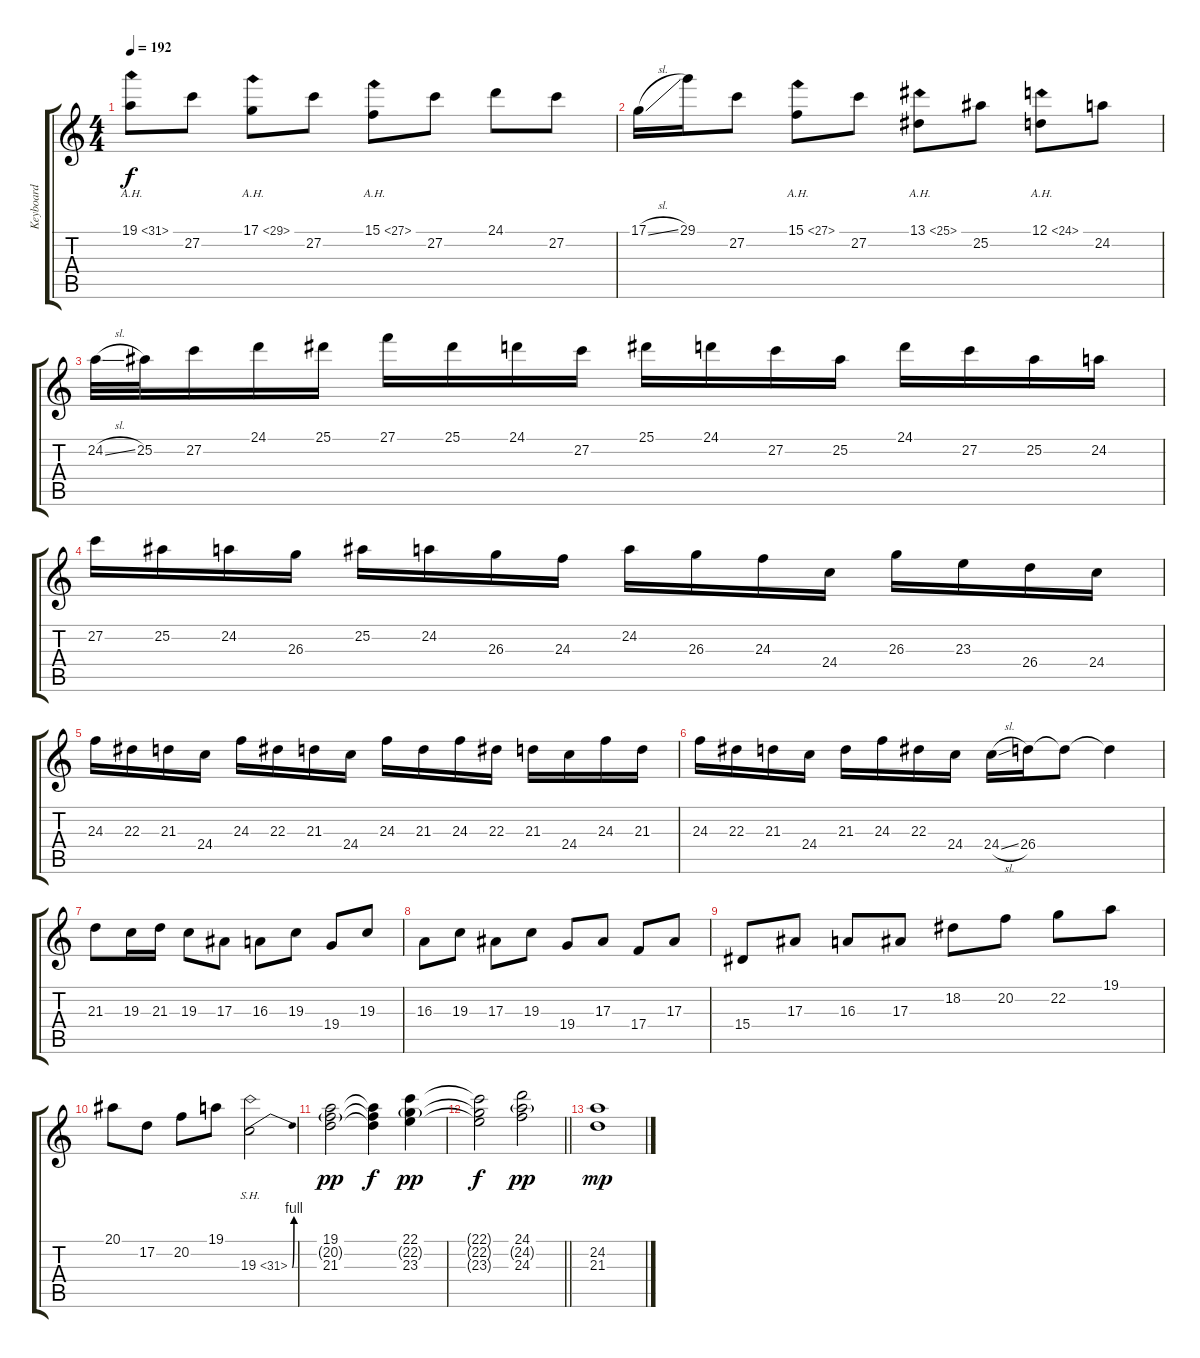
\track ("Keyboard" "Keyboard") {instrument lead2sawtooth}
\staff {score tabs}
\tuning (D4 A3 F3 C3 G2 C2) {hide}
\ts (4 4)
\tempo 192
\clef g2
\ks c
19.1{ah 12}.8{dy f} 27.2.8 17.1{ah 12}.8 27.2.8 15.1{ah 12}.8 27.2.8 24.1.8 27.2.8 |
17.1{sl}.16 29.1.16 27.2.8 15.1{ah 12}.8 27.2.8 13.1{ah 12}.8 25.2.8 12.1{ah 12}.8 24.2.8 |
24.2{sl}.32 25.2.32 27.2.16 24.1.16 25.1.16 27.1.16 25.1.16 24.1.16 27.2.16 25.1.16 24.1.16 27.2.16 25.2.16 24.1.16 27.2.16 25.2.16 24.2.16 |
27.2.16 25.2.16 24.2.16 26.3.16 25.2.16 24.2.16 26.3.16 24.3.16 24.2.16 26.3.16 24.3.16 24.4.16 26.3.16 23.3.16 26.4.16 24.4.16 |
24.3.16 22.3.16 21.3.16 24.4.16 24.3.16 22.3.16 21.3.16 24.4.16 24.3.16 21.3.16 24.3.16 22.3.16 21.3.16 24.4.16 24.3.16 21.3.16 |
24.3.16 22.3.16 21.3.16 24.4.16 21.3.16 24.3.16 22.3.16 24.4.16 24.4{sl}.16 26.4.16 26.4{t}.8 26.4{t}.4 |
21.3.8 19.3.16 21.3.16 19.3.8 17.3.8 16.3.8 19.3.8 19.4.8 19.3.8 |
16.3.8 19.3.8 17.3.8 19.3.8 19.4.8 17.3.8 17.4.8 17.3.8 |
15.4.8 17.3.8 16.3.8 17.3.8 18.2.8 20.2.8 22.2.8 19.1.8 |
20.1.8 17.2.8 20.2.8 19.1.8 19.3{be (bend 0 0 60 4) sh 12}.2 |
(19.1 20.2{g} 21.3).2{dy pp} (19.1{t} 20.2{t} 21.3{t}).4{dy f} (22.1 22.2{g} 23.3).4{dy pp} |
\barLineRight lightlight
(22.1{t} 22.2{t} 23.3{t}).2{dy f} (24.1 24.2{g} 24.3).2{dy pp} |
(24.2 21.3).1{dy mp}
